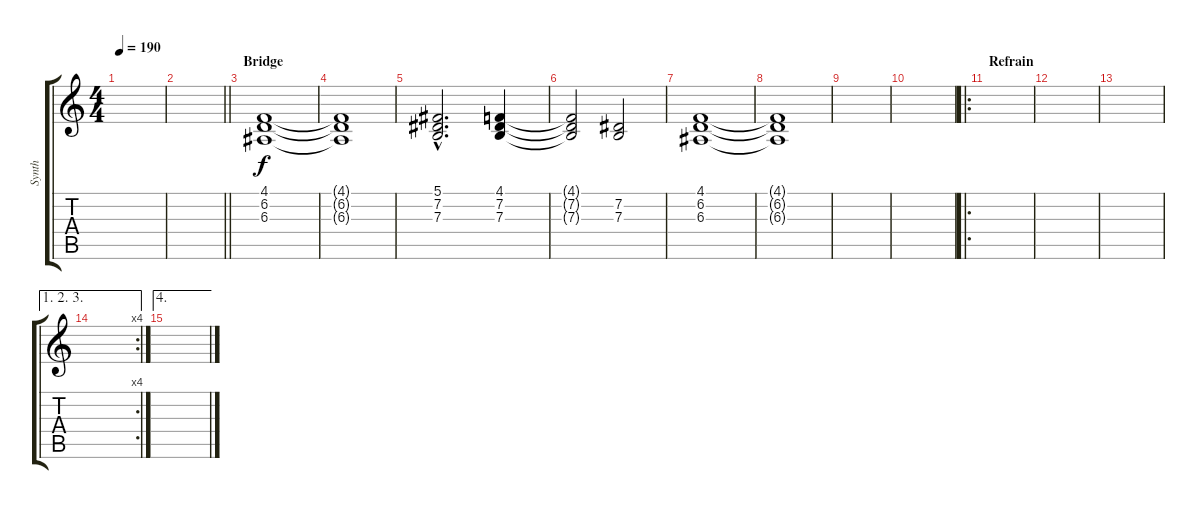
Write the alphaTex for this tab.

\track ("Synth" "Synth") {instrument pad6metallic}
\staff {score tabs}
\tuning (Db4 Ab3 E3 B2 Gb2 Db2) {hide}
\ts (4 4)
\tempo 190
\clef g2
\ks c
|
\barLineRight lightlight
|
\section ("" "Bridge")
(4.1 6.2 6.3).1 |
(4.1{t} 6.2{t} 6.3{t}).1 |
(5.1{hac} 7.2{hac} 7.3{hac}).2{d} (4.1 7.2 7.3).4 |
(4.1{t} 7.2{t} 7.3{t}).2 (7.2 7.3).2 |
(4.1 6.2 6.3).1 |
(4.1{t} 6.2{t} 6.3{t}).1 |
|
|
\ro
\section ("" "Refrain")
|
|
|
\ae (1 2 3)
\rc 4
|
\ae 4
